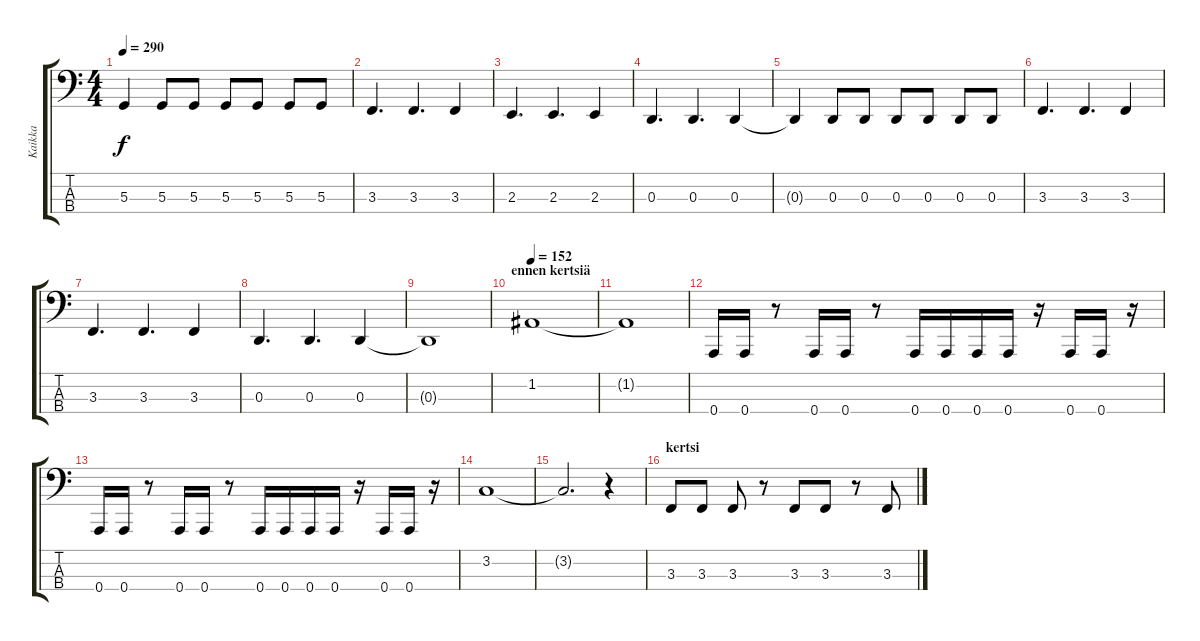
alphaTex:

\track ("Kaikka" "Kaikka") {instrument electricbasspick}
\staff {score tabs}
\tuning (D2 A1 D1 A0) {hide}
\ts (4 4)
\tempo 290
\clef f4
\ks c
5.3{t}.4{dy f} 5.3.8 5.3.8 5.3.8 5.3.8 5.3.8 5.3.8 |
3.3.4{d} 3.3.4{d} 3.3.4 |
2.3.4{d} 2.3.4{d} 2.3.4 |
0.3.4{d} 0.3.4{d} 0.3.4 |
0.3{t}.4 0.3.8 0.3.8 0.3.8 0.3.8 0.3.8 0.3.8 |
3.3.4{d} 3.3.4{d} 3.3.4 |
3.3.4{d} 3.3.4{d} 3.3.4 |
0.3.4{d} 0.3.4{d} 0.3.4 |
0.3{t}.1 |
\section ("" "ennen kertsiä")
\tempo 152
1.2.1 |
1.2{t}.1 |
0.4.16 0.4.16 r.8 0.4.16 0.4.16 r.8 0.4.16 0.4.16 0.4.16 0.4.16 r.16 0.4.16 0.4.16 r.16 |
0.4.16 0.4.16 r.8 0.4.16 0.4.16 r.8 0.4.16 0.4.16 0.4.16 0.4.16 r.16 0.4.16 0.4.16 r.16 |
3.2.1 |
3.2{t}.2{d} r.4 |
\section ("" "kertsi")
3.3.8 3.3.8 3.3.8 r.8 3.3.8 3.3.8 r.8 3.3.8
